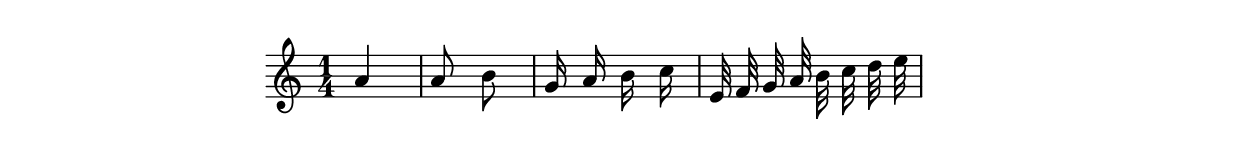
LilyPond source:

\version "2.19.83"

\paper{
  indent=0\mm
  line-width=120\mm
  oddFooterMarkup=##f
  oddHeaderMarkup=##f
  bookTitleMarkup = ##f
  scoreTitleMarkup = ##f
}

\relative g' {
  \time 1/4
  \autoBeamOff
  a4 a8 b g16 a b c e,32 f g a b c d e
}
